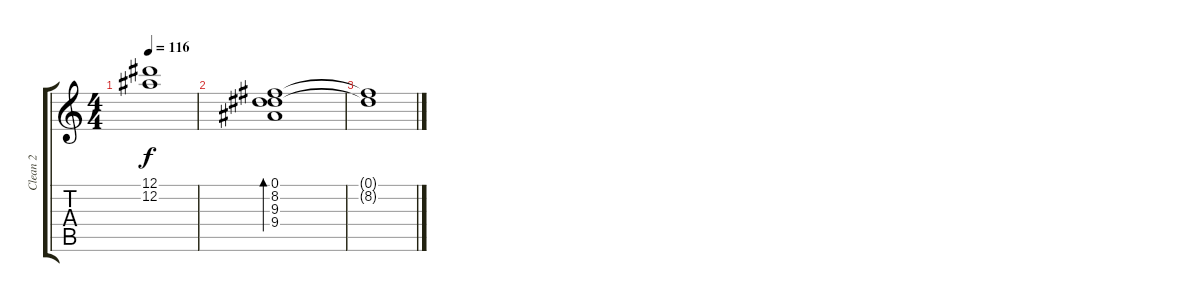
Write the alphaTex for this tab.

\track ("Clean 2" "Clean 2") {instrument electricbasspick}
\staff {score tabs}
\tuning (Eb4 Bb3 Gb3 Db3 Ab2 Eb2) {hide}
\ts (4 4)
\tempo 116
\clef g2
\ks c
(12.1{t} 12.2{t}).1{dy f} |
(0.1 8.2 9.3 9.4).1{bd 480} |
(0.1{t} 8.2{t}).1
